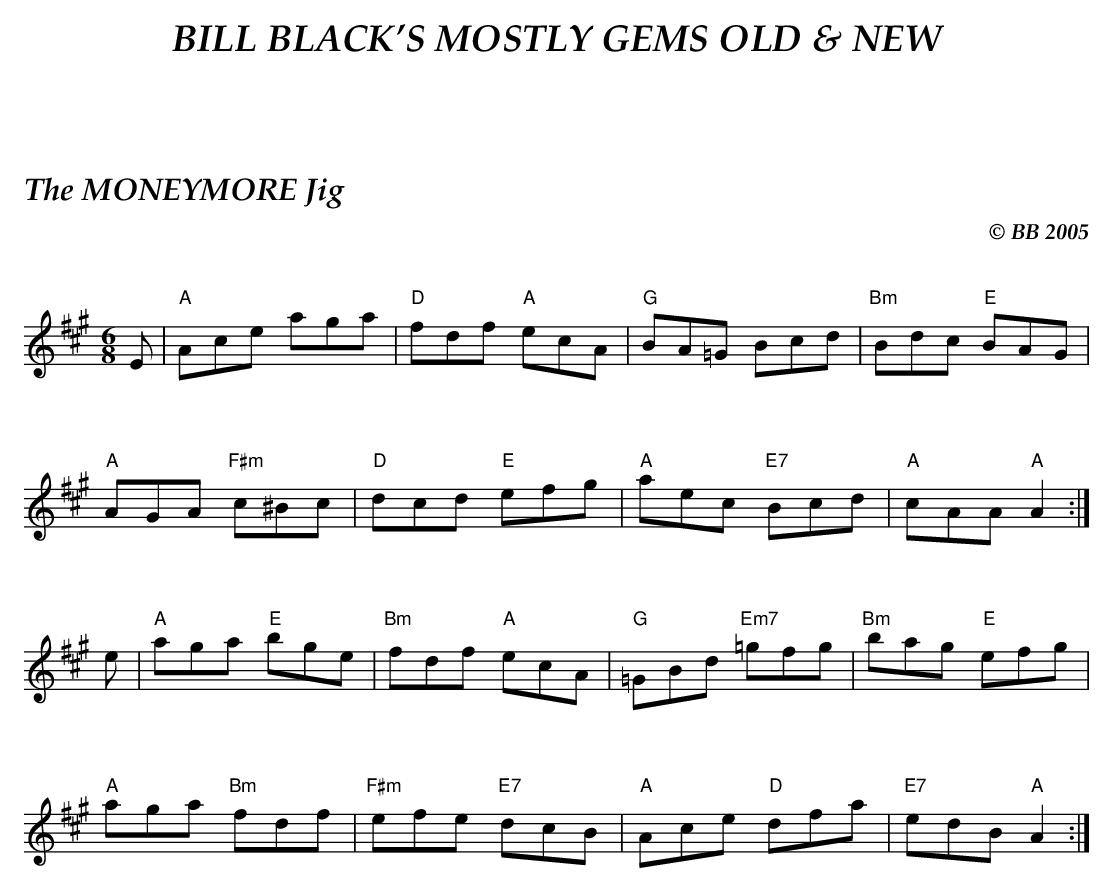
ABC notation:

X:1
T:MONEYMORE Jig, The
C:© BB 2005
L:1/8
M:6/8
Q:1/4=160
K:A
E|"A"Ace aga|"D"fdf "A"ecA|"G"BA=G Bcd|"Bm"Bdc "E"BAG|
"A"AGA "F#m"c^Bc|"D"dcd "E"efg|"A"aec "E7"Bcd|"A"cAA "A"A2 :|
e|"A"aga "E"bge|"Bm"fdf "A"ecA|"G"=GBd "Em7"=gfg|"Bm"bag  "E"efg|
"A"aga "Bm"fdf|"F#m"efe "E7"dcB|"A"Ace "D"dfa|"E7"edB "A"A2 :|
